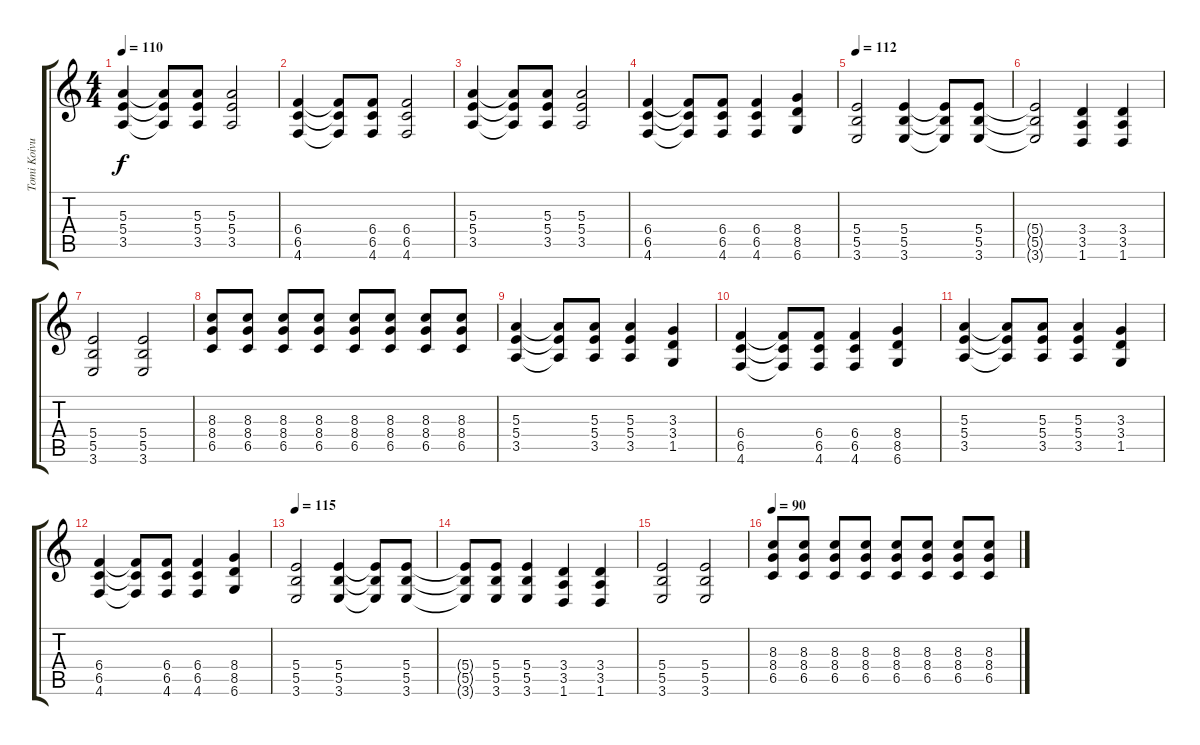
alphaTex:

\track ("Tomi Koivusaari" "Tomi Koivu") {instrument distortionguitar}
\staff {score tabs}
\tuning (Db4 Ab3 E3 B2 Gb2 Db2) {hide}
\ts (4 4)
\tempo 110
\clef g2
\ks c
(5.3 5.4 3.5).4{dy f balance 0} (5.3{t} 5.4{t} 3.5{t}).8 (5.3 5.4 3.5).8 (5.3 5.4 3.5).2 |
(6.4 6.5 4.6).4 (6.4{t} 6.5{t} 4.6{t}).8 (6.4 6.5 4.6).8 (6.4 6.5 4.6).2 |
(5.3 5.4 3.5).4 (5.3{t} 5.4{t} 3.5{t}).8 (5.3 5.4 3.5).8 (5.3 5.4 3.5).2 |
(6.4 6.5 4.6).4 (6.4{t} 6.5{t} 4.6{t}).8 (6.4 6.5 4.6).8 (6.4 6.5 4.6).4 (8.4 8.5 6.6).4 |
\tempo 112
(5.4 5.5 3.6).2 (5.4 5.5 3.6).4 (5.4{t} 5.5{t} 3.6{t}).8 (5.4 5.5 3.6).8 |
(5.4{t} 5.5{t} 3.6{t}).2 (3.4 3.5 1.6).4 (3.4 3.5 1.6).4 |
(5.4 5.5 3.6).2 (5.4 5.5 3.6).2 |
(8.3 8.4 6.5).8 (8.3 8.4 6.5).8 (8.3 8.4 6.5).8 (8.3 8.4 6.5).8 (8.3 8.4 6.5).8 (8.3 8.4 6.5).8 (8.3 8.4 6.5).8 (8.3 8.4 6.5).8 |
(5.3 5.4 3.5).4 (5.3{t} 5.4{t} 3.5{t}).8 (5.3 5.4 3.5).8 (5.3 5.4 3.5).4 (3.3 3.4 1.5).4 |
(6.4 6.5 4.6).4 (6.4{t} 6.5{t} 4.6{t}).8 (6.4 6.5 4.6).8 (6.4 6.5 4.6).4 (8.4 8.5 6.6).4 |
(5.3 5.4 3.5).4 (5.3{t} 5.4{t} 3.5{t}).8 (5.3 5.4 3.5).8 (5.3 5.4 3.5).4 (3.3 3.4 1.5).4 |
(6.4 6.5 4.6).4 (6.4{t} 6.5{t} 4.6{t}).8 (6.4 6.5 4.6).8 (6.4 6.5 4.6).4 (8.4 8.5 6.6).4 |
\tempo 115
(5.4 5.5 3.6).2 (5.4 5.5 3.6).4 (5.4{t} 5.5{t} 3.6{t}).8 (5.4 5.5 3.6).8 |
(5.4{t} 5.5{t} 3.6{t}).8 (5.4 5.5 3.6).8 (5.4 5.5 3.6).4 (3.4 3.5 1.6).4 (3.4 3.5 1.6).4 |
(5.4 5.5 3.6).2 (5.4 5.5 3.6).2 |
\tempo 90
(8.3 8.4 6.5).8 (8.3 8.4 6.5).8 (8.3 8.4 6.5).8 (8.3 8.4 6.5).8 (8.3 8.4 6.5).8 (8.3 8.4 6.5).8 (8.3 8.4 6.5).8 (8.3 8.4 6.5).8
